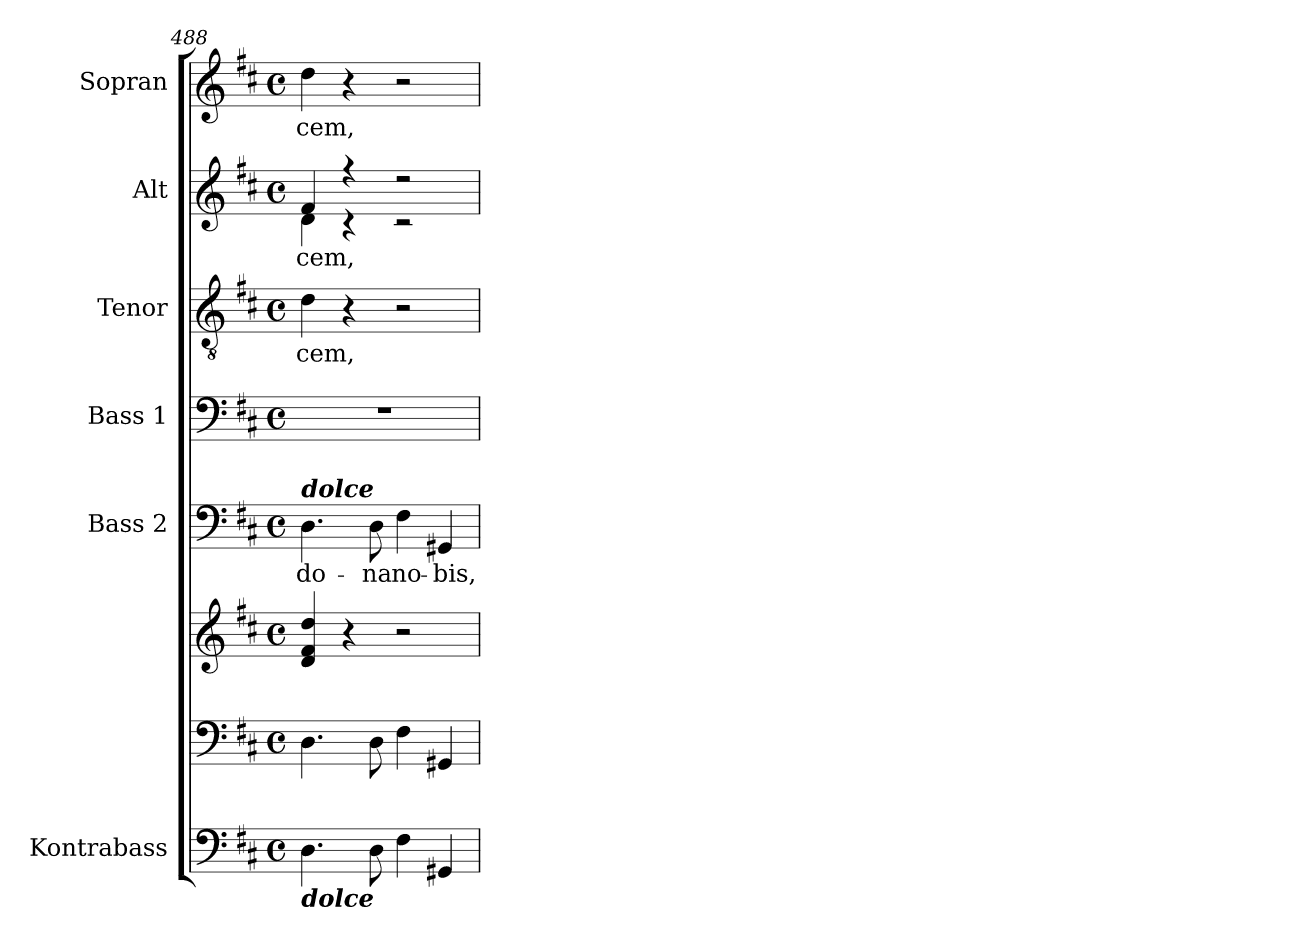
**kern	**kern	**kern	**kern	**text	**kern	**kern	**text	**kern	**text	**kern	**text
*part7	*part6	*part6	*part5	*part5	*part4	*part3	*part3	*part2	*part2	*part1	*part1
*staff8	*staff7	*staff6	*staff5	*staff5	*staff4	*staff3	*staff3	*staff2	*staff2	*staff1	*staff1
*I"Kontrabass	*	*	*I"Bass 2	*	*I"Bass 1	*I"Tenor	*	*I"Alt	*	*I"Sopran	*
*I'Kb.	*	*	*I'B. 2	*	*I'B. 1	*I'T.	*	*I'A.	*	*I'S.	*
*clefF4	*clefF4	*clefG2	*clefF4	*	*clefF4	*clefGv2	*	*clefG2	*	*clefG2	*
*ITrd7c12	*	*	*	*	*	*	*	*	*	*	*
*k[f#c#]	*k[f#c#]	*k[f#c#]	*k[f#c#]	*	*k[f#c#]	*k[f#c#]	*	*k[f#c#]	*	*k[f#c#]	*
*D:	*D:	*D:	*D:	*	*D:	*D:	*	*D:	*	*D:	*
*M4/4	*M4/4	*M4/4	*M4/4	*	*M4/4	*M4/4	*	*M4/4	*	*M4/4	*
*met(c)	*met(c)	*met(c)	*met(c)	*	*met(c)	*met(c)	*	*met(c)	*	*met(c)	*
=488	=488	=488	=488	=488	=488	=488	=488	=488	=488	=488	=488
!	!	!	!LO:TX:a:Bi:t=dolce	!	!	!	!	!	!	!	!
!LO:TX:b:Bi:t=dolce	!	!	!	!	!	!	!	!	!	!	!
!	!	!	!	!LO:LY:b	!	!	!LO:LY:b	!	!LO:LY:b	!	!LO:LY:b
*	*	*	*	*	*	*	*	*^	*	*	*
4.DD\	4.D\	4d/ 4f#/ 4dd/	4.D\	do-	1r	4d\	-cem,	4f#/	4d\	-cem,	4dd\	-cem,
.	.	4r	.	.	.	4r	.	4r	4r	.	4r	.
!	!	!	!	!LO:LY:b	!	!	!	!	!	!	!	!
8DD\	8D\	.	8D\	-na	.	.	.	.	.	.	.	.
!	!	!	!	!LO:LY:b	!	!	!	!	!	!	!	!
4FF#\	4F#\	2r	4F#\	no-	.	2r	.	2r	2r	.	2r	.
!	!	!	!	!LO:LY:b	!	!	!	!	!	!	!	!
4GGG#X/	4GG#X/	.	4GG#X/	-bis,	.	.	.	.	.	.	.	.
*	*	*	*	*	*	*	*	*v	*v	*	*	*
=	=	=	=	=	=	=	=	=	=	=	=
*-	*-	*-	*-	*-	*-	*-	*-	*-	*-	*-	*-
